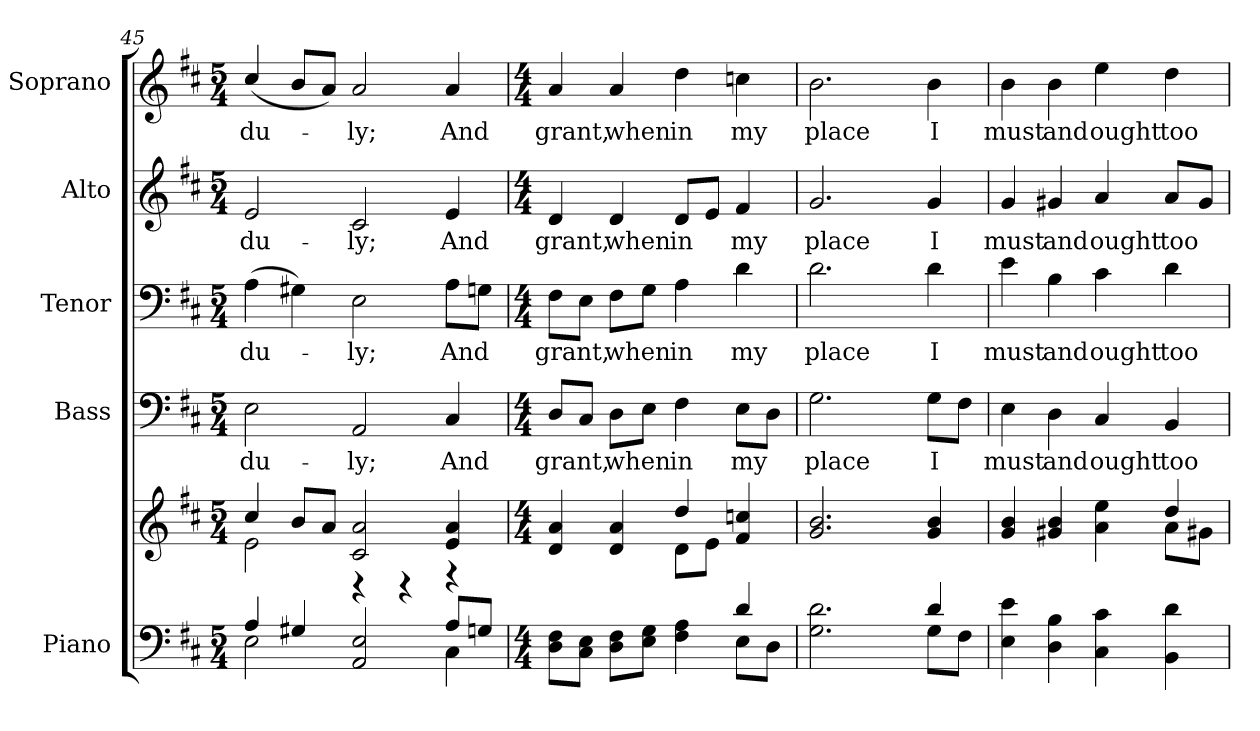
**kern	**kern	**kern	**text	**kern	**text	**kern	**text	**kern	**text
*part5	*part5	*part4	*part4	*part3	*part3	*part2	*part2	*part1	*part1
*staff6	*staff5	*staff4	*staff4	*staff3	*staff3	*staff2	*staff2	*staff1	*staff1
*I"Piano	*	*I"Bass	*	*I"Tenor	*	*I"Alto	*	*I"Soprano	*
*I'Pno.	*	*I'B.	*	*I'T.	*	*I'A.	*	*I'S.	*
!!LO:PB:g=z
*clefF4	*clefG2	*clefF4	*	*clefF4	*	*clefG2	*	*clefG2	*
*k[f#c#]	*k[f#c#]	*k[f#c#]	*	*k[f#c#]	*	*k[f#c#]	*	*k[f#c#]	*
*D:	*D:	*D:	*	*D:	*	*D:	*	*D:	*
*M5/4	*M5/4	*M5/4	*	*M5/4	*	*M5/4	*	*M5/4	*
=45	=45	=45	=45	=45	=45	=45	=45	=45	=45
*^	*^	*	*	*	*	*	*	*	*
!	!	!	!	!	!LO:LY:b:color=#000000	!	!	!	!	!	!
!	!	!	!	!	!	!	!LO:LY:b:color=#000000	!	!	!	!
!	!	!	!	!	!	!	!	!	!LO:LY:b:color=#000000	!	!
!	!	!	!	!	!	!	!	!	!	!	!LO:LY:b:color=#000000
4Ai/	2Ei\	4cc#i/	2ei\	2Ei\	du-	(4Ai\	du-	2ei/	du-	(4cc#i/	du-
4G#Xi/	.	8bi/L	.	.	.	4G#Xi\)	.	.	.	8bi/L	.
.	.	8ai/J	.	.	.	.	.	.	.	8ai/J)	.
!	!	!	!	!	!LO:LY:b:color=#000000	!	!	!	!	!	!
!	!	!	!	!	!	!	!LO:LY:b:color=#000000	!	!	!	!
!	!	!	!	!	!	!	!	!	!LO:LY:b:color=#000000	!	!
!	!	!	!	!	!	!	!	!	!	!	!LO:LY:b:color=#000000
2AAi/ 2Ei	2ryy	2c#i/ 2ai	4r	2AAi/	-ly;	2Ei\	-ly;	2c#i/	-ly;	2ai/	-ly;
.	.	.	4r	.	.	.	.	.	.	.	.
!	!	!	!	!	!LO:LY:b:color=#000000	!	!	!	!	!	!
!	!	!	!	!	!	!	!LO:LY:b:color=#000000	!	!	!	!
!	!	!	!	!	!	!	!	!	!LO:LY:b:color=#000000	!	!
!	!	!	!	!	!	!	!	!	!	!	!LO:LY:b:color=#000000
8Ai/L	4C#i\	4ei/ 4ai	4r	4C#i/	And	8Ai\L	And	4ei/	And	4ai/	And
8Gni/J	.	.	.	.	.	8Gni\J	.	.	.	.	.
=46	=46	=46	=46	=46	=46	=46	=46	=46	=46	=46	=46
*M4/4	*	*M4/4	*	*M4/4	*	*M4/4	*	*M4/4	*	*M4/4	*
!	!	!	!	!	!LO:LY:b:color=#000000	!	!	!	!	!	!
!	!	!	!	!	!	!	!LO:LY:b:color=#000000	!	!	!	!
!	!	!	!	!	!	!	!	!	!LO:LY:b:color=#000000	!	!
!	!	!	!	!	!	!	!	!	!	!	!LO:LY:b:color=#000000
8Di\ 8F#iL	2ryy	4di/ 4ai	2ryy	8Di/L	grant,	8F#i\L	grant,	4di/	grant,	4ai/	grant,
8C#i\ 8EiJ	.	.	.	8C#i/J	.	8Ei\J	.	.	.	.	.
!	!	!	!	!	!LO:LY:b:color=#000000	!	!	!	!	!	!
!	!	!	!	!	!	!	!LO:LY:b:color=#000000	!	!	!	!
!	!	!	!	!	!	!	!	!	!LO:LY:b:color=#000000	!	!
!	!	!	!	!	!	!	!	!	!	!	!LO:LY:b:color=#000000
8Di\ 8F#iL	.	4di/ 4ai	.	8Di\L	when	8F#i\L	when	4di/	when	4ai/	when
8Ei\ 8GiJ	.	.	.	8Ei\J	.	8Gi\J	.	.	.	.	.
!	!	!	!	!	!LO:LY:b:color=#000000	!	!	!	!	!	!
!	!	!	!	!	!	!	!LO:LY:b:color=#000000	!	!	!	!
!	!	!	!	!	!	!	!	!	!LO:LY:b:color=#000000	!	!
!	!	!	!	!	!	!	!	!	!	!	!LO:LY:b:color=#000000
4F#i\ 4Ai	4ryy	4ddi/	8di\L	4F#i\	in	4Ai\	in	8di/L	in	4ddi\	in
.	.	.	8ei\J	.	.	.	.	8ei/J	.	.	.
!	!	!	!	!	!LO:LY:b:color=#000000	!	!	!	!	!	!
!	!	!	!	!	!	!	!LO:LY:b:color=#000000	!	!	!	!
!	!	!	!	!	!	!	!	!	!LO:LY:b:color=#000000	!	!
!	!	!	!	!	!	!	!	!	!	!	!LO:LY:b:color=#000000
4di/	8Ei\L	4f#i/ 4ccni	4ryy	8Ei\L	my	4di\	my	4f#i/	my	4ccni\	my
.	8Di\J	.	.	8Di\J	.	.	.	.	.	.	.
*	*	*v	*v	*	*	*	*	*	*	*	*
!!LO:PB:g=z
=47	=47	=47	=47	=47	=47	=47	=47	=47	=47	=47
!	!	!	!	!LO:LY:b:color=#000000	!	!	!	!	!	!
!	!	!	!	!	!	!LO:LY:b:color=#000000	!	!	!	!
!	!	!	!	!	!	!	!	!LO:LY:b:color=#000000	!	!
!	!	!	!	!	!	!	!	!	!	!LO:LY:b:color=#000000
2.Gi\ 2.di	2ryy	2.gi/ 2.bi	2.Gi\	place	2.di\	place	2.gi/	place	2.bi\	place
.	4ryy	.	.	.	.	.	.	.	.	.
!	!	!	!	!LO:LY:b:color=#000000	!	!	!	!	!	!
!	!	!	!	!	!	!LO:LY:b:color=#000000	!	!	!	!
!	!	!	!	!	!	!	!	!LO:LY:b:color=#000000	!	!
!	!	!	!	!	!	!	!	!	!	!LO:LY:b:color=#000000
4di/	8Gi\L	4gi/ 4bi	8Gi\L	I	4di\	I	4gi/	I	4bi\	I
.	8F#i\J	.	8F#i\J	.	.	.	.	.	.	.
*v	*v	*	*	*	*	*	*	*	*	*
=48	=48	=48	=48	=48	=48	=48	=48	=48	=48
*	*^	*	*	*	*	*	*	*	*
*^	*	*	*	*	*	*	*	*	*	*
!	!	!	!	!	!LO:LY:b:color=#000000	!	!	!	!	!	!
*v	*v	*	*	*	*	*	*	*	*	*	*
*^	*	*	*	*	*	*	*	*	*	*
!	!	!	!	!	!	!	!LO:LY:b:color=#000000	!	!	!	!
*v	*v	*	*	*	*	*	*	*	*	*	*
*^	*	*	*	*	*	*	*	*	*	*
!	!	!	!	!	!	!	!	!	!LO:LY:b:color=#000000	!	!
*v	*v	*	*	*	*	*	*	*	*	*	*
*^	*	*	*	*	*	*	*	*	*	*
!	!	!	!	!	!	!	!	!	!	!	!LO:LY:b:color=#000000
*v	*v	*	*	*	*	*	*	*	*	*	*
4Ei\ 4ei	4gi/ 4bi	2ryy	4Ei\	must	4ei\	must	4gi/	must	4bi\	must
!	!	!	!	!LO:LY:b:color=#000000	!	!	!	!	!	!
!	!	!	!	!	!	!LO:LY:b:color=#000000	!	!	!	!
!	!	!	!	!	!	!	!	!LO:LY:b:color=#000000	!	!
!	!	!	!	!	!	!	!	!	!	!LO:LY:b:color=#000000
4Di\ 4Bi	4g#Xi/ 4bi	.	4Di\	and	4Bi\	and	4g#Xi/	and	4bi\	and
!	!	!	!	!LO:LY:b:color=#000000	!	!	!	!	!	!
!	!	!	!	!	!	!LO:LY:b:color=#000000	!	!	!	!
!	!	!	!	!	!	!	!	!LO:LY:b:color=#000000	!	!
!	!	!	!	!	!	!	!	!	!	!LO:LY:b:color=#000000
4C#i\ 4c#i	4ai\ 4eei	4ryy	4C#i/	ought	4c#i\	ought	4ai/	ought	4eei\	ought
!	!	!	!	!LO:LY:b:color=#000000	!	!	!	!	!	!
!	!	!	!	!	!	!LO:LY:b:color=#000000	!	!	!	!
!	!	!	!	!	!	!	!	!LO:LY:b:color=#000000	!	!
!	!	!	!	!	!	!	!	!	!	!LO:LY:b:color=#000000
4BBi\ 4di	4ddi/	8ai\L	4BBi/	too	4di\	too	8ai/L	too	4ddi\	too
.	.	8g#Xi\J	.	.	.	.	8g#i/J	.	.	.
*	*v	*v	*	*	*	*	*	*	*	*
=	=	=	=	=	=	=	=	=	=
*-	*-	*-	*-	*-	*-	*-	*-	*-	*-
